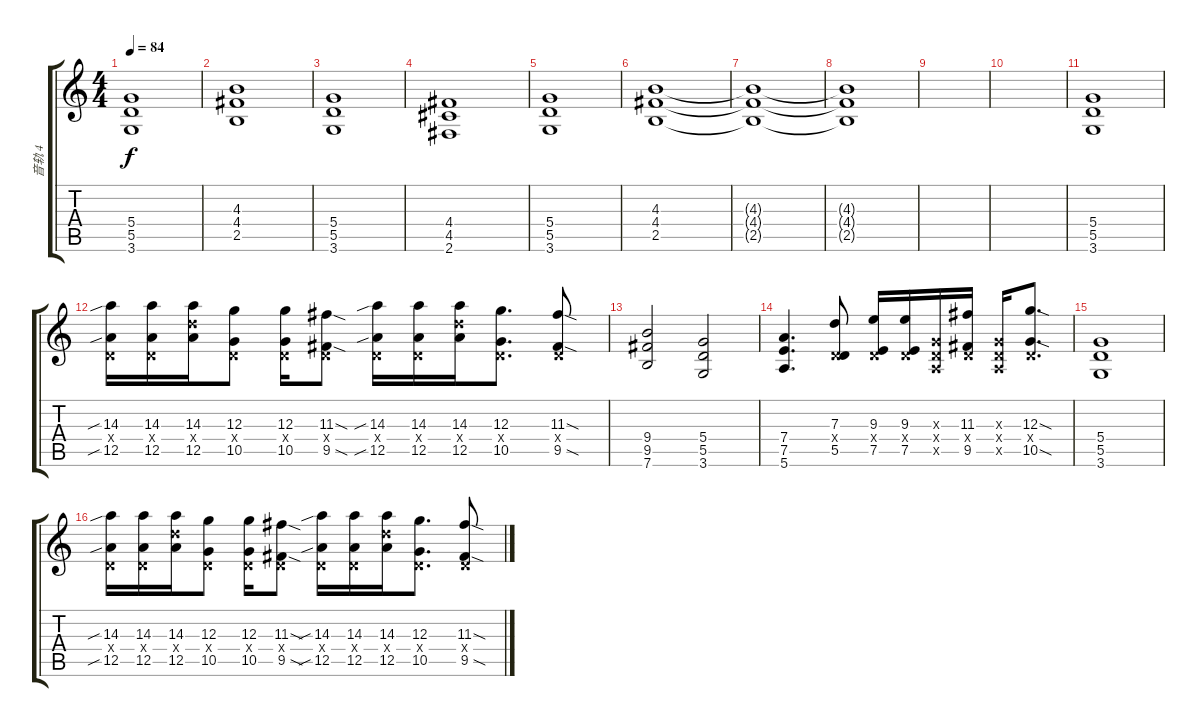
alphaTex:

\track ("音轨 4" "音轨 4") {instrument overdrivenguitar}
\staff {score tabs}
\tuning (E4 B3 G3 D3 A2 E2) {hide}
\ts (4 4)
\tempo 84
\clef g2
\ks c
(5.4 5.5 3.6).1{dy f} |
(4.3 4.4 2.5).1 |
(5.4 5.5 3.6).1 |
(4.4 4.5 2.6).1 |
(5.4 5.5 3.6).1 |
(4.3 4.4 2.5).1 |
(4.3{t} 4.4{t} 2.5{t}).1{volume 2} |
(4.3{t} 4.4{t} 2.5{t}).1 |
|
|
(5.4 5.5 3.6).1{volume 16} |
(14.3{sib} 0.4{x} 12.5{sib}).16 (14.3 0.4{x} 12.5).16 (14.3 12.4{x} 12.5).16 (12.3 0.4{x} 10.5).8 (12.3 0.4{x} 10.5).16 (11.3{sod} 0.4{x} 9.5{sod}).8 (14.3{sib} 0.4{x} 12.5{sib}).16 (14.3 0.4{x} 12.5).16 (14.3 12.4{x} 12.5).16 (12.3 0.4{x} 10.5).8{d} (11.3{sod} 0.4{x} 9.5{sod}).8 |
(9.4 9.5 7.6).2 (5.4 5.5 3.6).2 |
(7.4 7.5 5.6).4{d} (7.3 0.4{x} 5.5).8 (9.3 0.4{x} 7.5).16 (9.3 0.4{x} 7.5).16 (0.3{x} 0.4{x} 0.5{x}).16 (11.3 0.4{x} 9.5).16 (0.3{x} 0.4{x} 0.5{x}).16 (12.3{sod} 0.4{x} 10.5{sod}).8{d} |
(5.4 5.5 3.6).1 |
(14.3{sib} 0.4{x} 12.5{sib}).16 (14.3 0.4{x} 12.5).16 (14.3 12.4{x} 12.5).16 (12.3 0.4{x} 10.5).8 (12.3 0.4{x} 10.5).16 (11.3{sod} 0.4{x} 9.5{sod}).8 (14.3{sib} 0.4{x} 12.5{sib}).16 (14.3 0.4{x} 12.5).16 (14.3 12.4{x} 12.5).16 (12.3 0.4{x} 10.5).8{d} (11.3{sod} 0.4{x} 9.5{sod}).8
